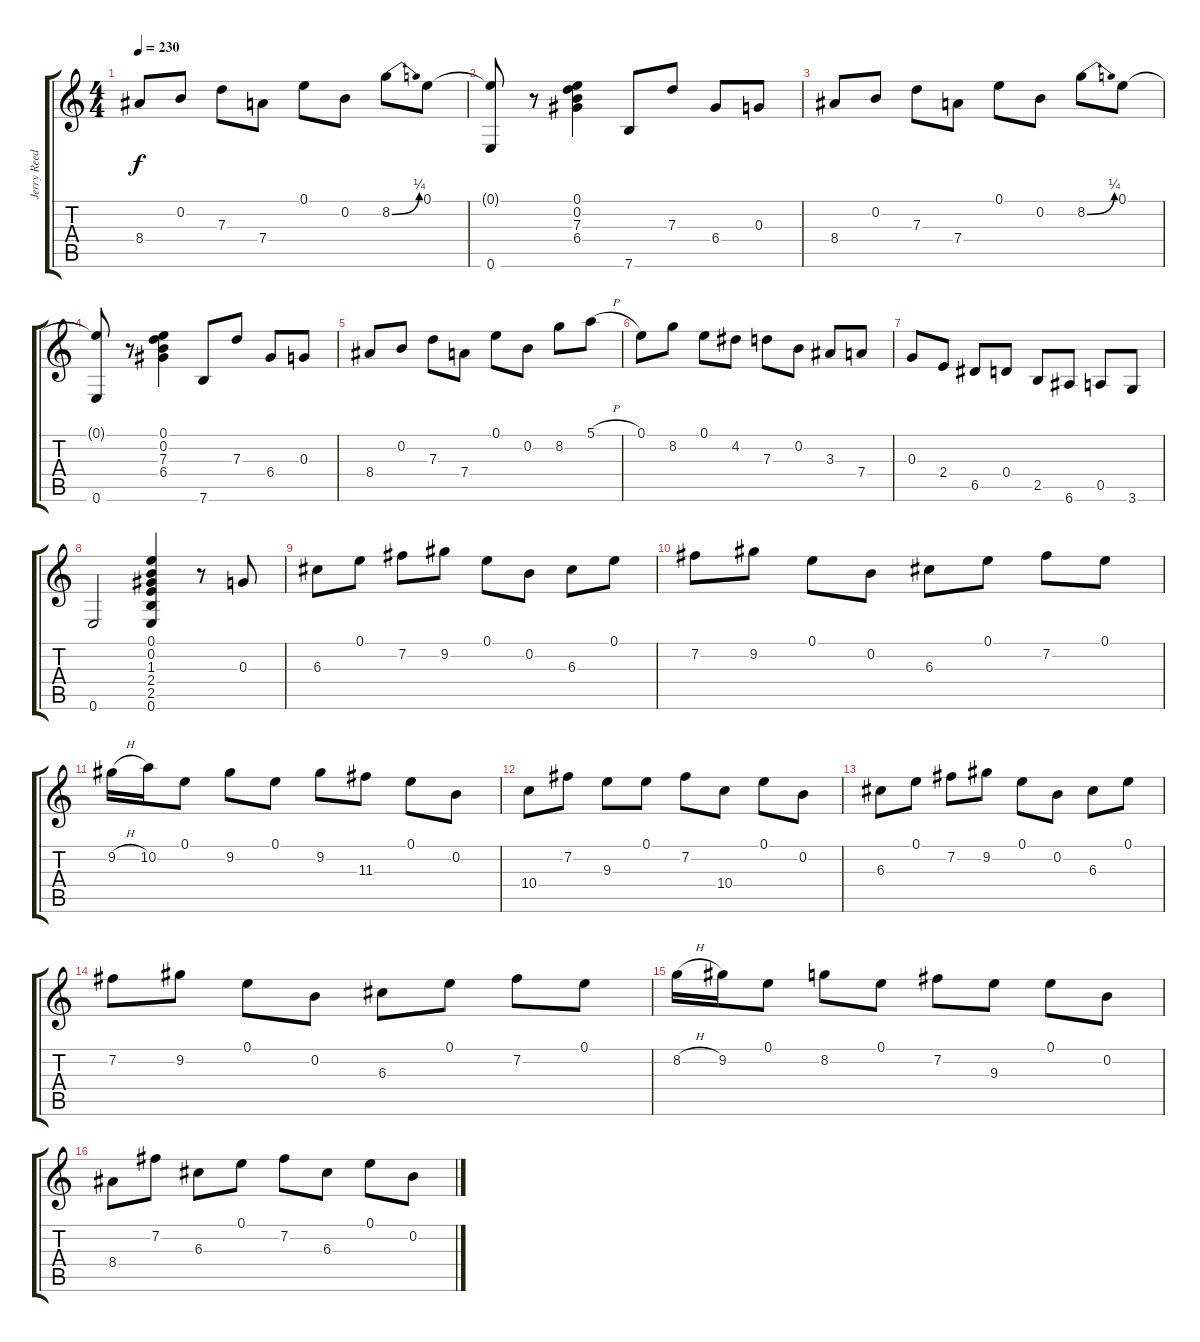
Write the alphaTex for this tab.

\track ("Jerry Reed" "Jerry Reed") {instrument acousticguitarnylon}
\staff {score tabs}
\tuning (E4 B3 G3 D3 A2 E2) {hide}
\ts (4 4)
\tempo 230
\clef g2
\ks c
8.4.8{dy f} 0.2.8 7.3.8 7.4.8 0.1.8 0.2.8 8.2{be (bend 0 0 60 1)}.8 0.1.8 |
(0.1{t} 0.6).8 r.8 (0.1 0.2 7.3 6.4).4 7.6.8 7.3.8 6.4.8 0.3.8 |
8.4.8 0.2.8 7.3.8 7.4.8 0.1.8 0.2.8 8.2{be (bend 0 0 60 1)}.8 0.1.8 |
(0.1{t} 0.6).8 r.8 (0.1 0.2 7.3 6.4).4 7.6.8 7.3.8 6.4.8 0.3.8 |
8.4.8 0.2.8 7.3.8 7.4.8 0.1.8 0.2.8 8.2.8 5.1{h}.8 |
0.1.8 8.2.8 0.1.8 4.2.8 7.3.8 0.2.8 3.3.8 7.4.8 |
0.3.8 2.4.8 6.5.8 0.4.8 2.5.8 6.6.8 0.5.8 3.6.8 |
0.6.2 (0.1 0.2 1.3 2.4 2.5 0.6).4 r.8 0.3.8 |
6.3.8 0.1.8 7.2.8 9.2.8 0.1.8 0.2.8 6.3.8 0.1.8 |
7.2.8 9.2.8 0.1.8 0.2.8 6.3.8 0.1.8 7.2.8 0.1.8 |
9.2{h}.16 10.2.16 0.1.8 9.2.8 0.1.8 9.2.8 11.3.8 0.1.8 0.2.8 |
10.4.8 7.2.8 9.3.8 0.1.8 7.2.8 10.4.8 0.1.8 0.2.8 |
6.3.8 0.1.8 7.2.8 9.2.8 0.1.8 0.2.8 6.3.8 0.1.8 |
7.2.8 9.2.8 0.1.8 0.2.8 6.3.8 0.1.8 7.2.8 0.1.8 |
8.2{h}.16 9.2.16 0.1.8 8.2.8 0.1.8 7.2.8 9.3.8 0.1.8 0.2.8 |
8.4.8 7.2.8 6.3.8 0.1.8 7.2.8 6.3.8 0.1.8 0.2.8
